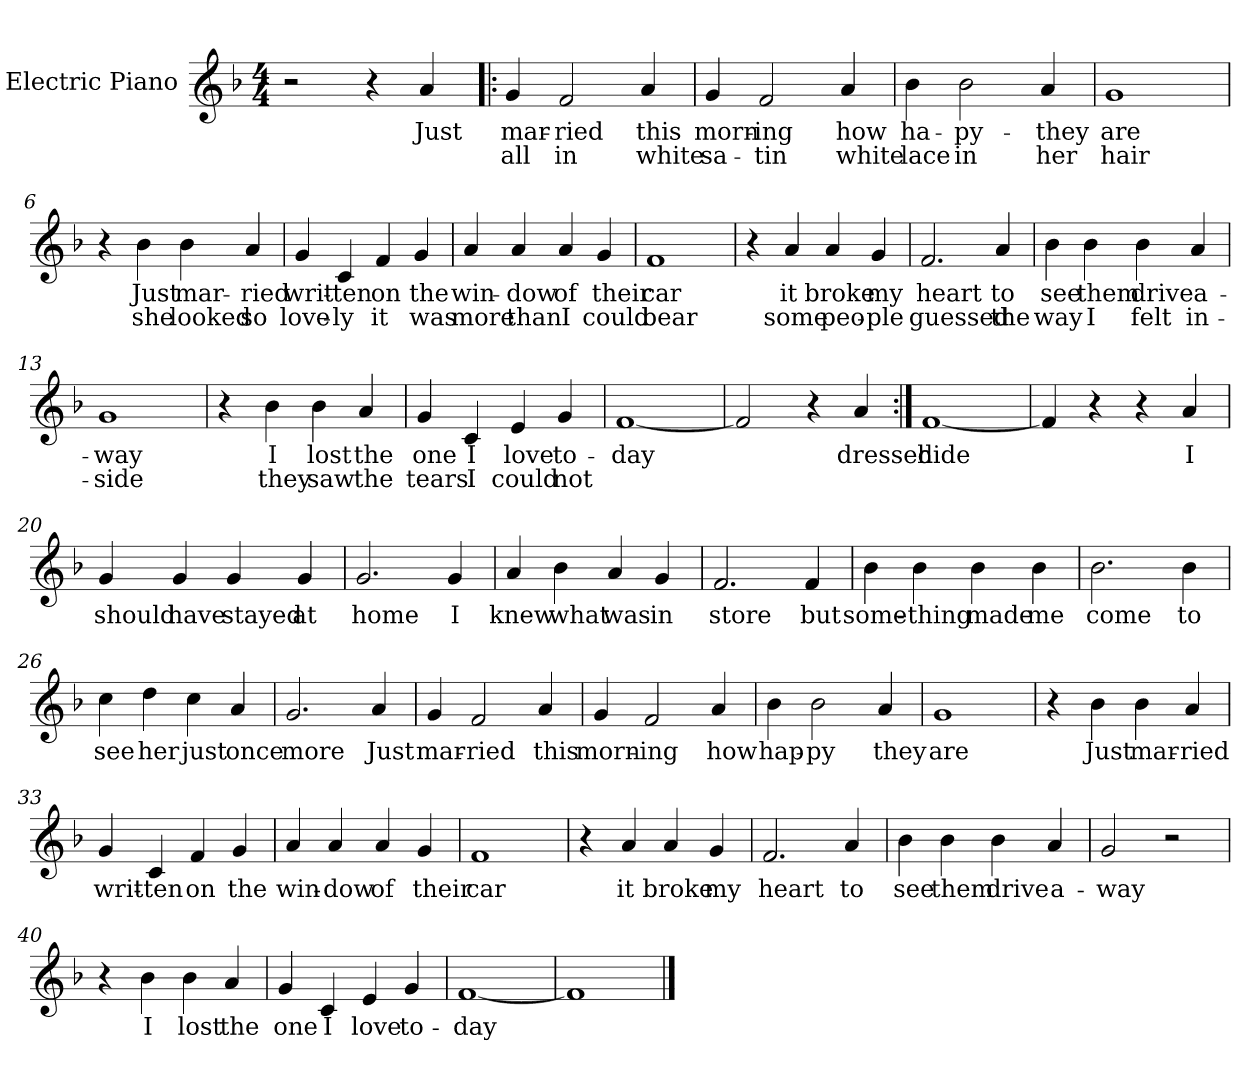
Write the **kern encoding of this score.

**kern	**text	**text
*part1	*part1	*part1
*staff1	*staff1	*staff1
*I"Electric Piano	*	*
*I'E.Pno	*	*
*clefG2	*	*
*k[b-]	*	*
*F:	*	*
*M4/4	*	*
=1	=1	=1
2r	.	.
4r	.	.
4a/	Just	.
=2!|:	=2!|:	=2!|:
4g/	mar-	all
2f/	-ried	in
4a/	this	white
=3	=3	=3
4g/	morn-	sa-
2f/	-ing	-tin
4a/	how	white
=4	=4	=4
4b-\	ha-	lace
2b-\	-py-	in
4a/	they	her
=5	=5	=5
1g	are	hair
!!LO:LB:g=z
=6	=6	=6
4r	.	.
4b-\	Just	she
4b-\	mar-	looked
4a/	ried	so
=7	=7	=7
4g/	writ-	love-
4c/	-ten	-ly
4f/	on	it
4g/	the	was
=8	=8	=8
4a/	win-	more
4a/	-dow	than
4a/	of	I
4g/	their	could
=9	=9	=9
1f	car	bear
!!LO:LB:g=z
=10	=10	=10
4r	.	.
4a/	it	some
4a/	broke	peo-
4g/	my	-ple
=11	=11	=11
2.f/	heart	guessed
4a/	to	the
=12	=12	=12
4b-\	see	way
4b-\	them	I
4b-\	drive	felt
4a/	a-	in-
=13	=13	=13
1g	-way	-side
!!LO:LB:g=z
=14	=14	=14
4r	.	.
4b-\	I	they
4b-\	lost	saw
4a/	the	the
=15	=15	=15
4g/	one	tears
4c/	I	I
4e/	love	could
4g/	to-	not
=16	=16	=16
[1f	-day	.
=17	=17	=17
2f/]	.	.
4r	.	.
4a/	dressed	.
=18:|!	=18:|!	=18:|!
[1f	hide	.
=19	=19	=19
4f/]	.	.
4r	.	.
4r	.	.
4a/	I	.
=20	=20	=20
4g/	should	.
4g/	have	.
4g/	stayed	.
4g/	at	.
=21	=21	=21
2.g/	home	.
4g/	I	.
!!LO:LB:g=z
=22	=22	=22
4a/	knew	.
4b-\	what	.
4a/	was	.
4g/	in	.
=23	=23	=23
2.f/	store	.
4f/	but	.
=24	=24	=24
4b-\	some-	.
4b-\	-thing	.
4b-\	made	.
4b-\	me	.
=25	=25	=25
2.b-\	come	.
4b-\	to	.
=26	=26	=26
4cc\	see	.
4dd\	her	.
4cc\	just	.
4a/	once	.
=27	=27	=27
2.g/	more	.
4a/	Just	.
!!LO:LB:g=z
=28	=28	=28
4g/	mar-	.
2f/	-ried	.
4a/	this	.
=29	=29	=29
4g/	morn-	.
2f/	-ing	.
4a/	how	.
=30	=30	=30
4b-\	hap-	.
2b-\	-py	.
4a/	they	.
=31	=31	=31
1g	are	.
=32	=32	=32
4r	.	.
4b-\	Just	.
4b-\	mar-	.
4a/	-ried	.
=33	=33	=33
4g/	writ-	.
4c/	-ten	.
4f/	on	.
4g/	the	.
!!LO:LB:g=z
=34	=34	=34
4a/	win-	.
4a/	-dow	.
4a/	of	.
4g/	their	.
=35	=35	=35
1f	car	.
=36	=36	=36
4r	.	.
4a/	it	.
4a/	broke	.
4g/	my	.
=37	=37	=37
2.f/	heart	.
4a/	to	.
!!LO:LB:g=z
=38	=38	=38
4b-\	see	.
4b-\	them	.
4b-\	drive	.
4a/	a-	.
=39	=39	=39
2g/	-way	.
2r	.	.
=40	=40	=40
4r	.	.
4b-\	I	.
4b-\	lost	.
4a/	the	.
=41	=41	=41
4g/	one	.
4c/	I	.
4e/	love	.
4g/	to-	.
=42	=42	=42
[1f	-day	.
=43	=43	=43
1f]	.	.
==	==	==
*-	*-	*-
